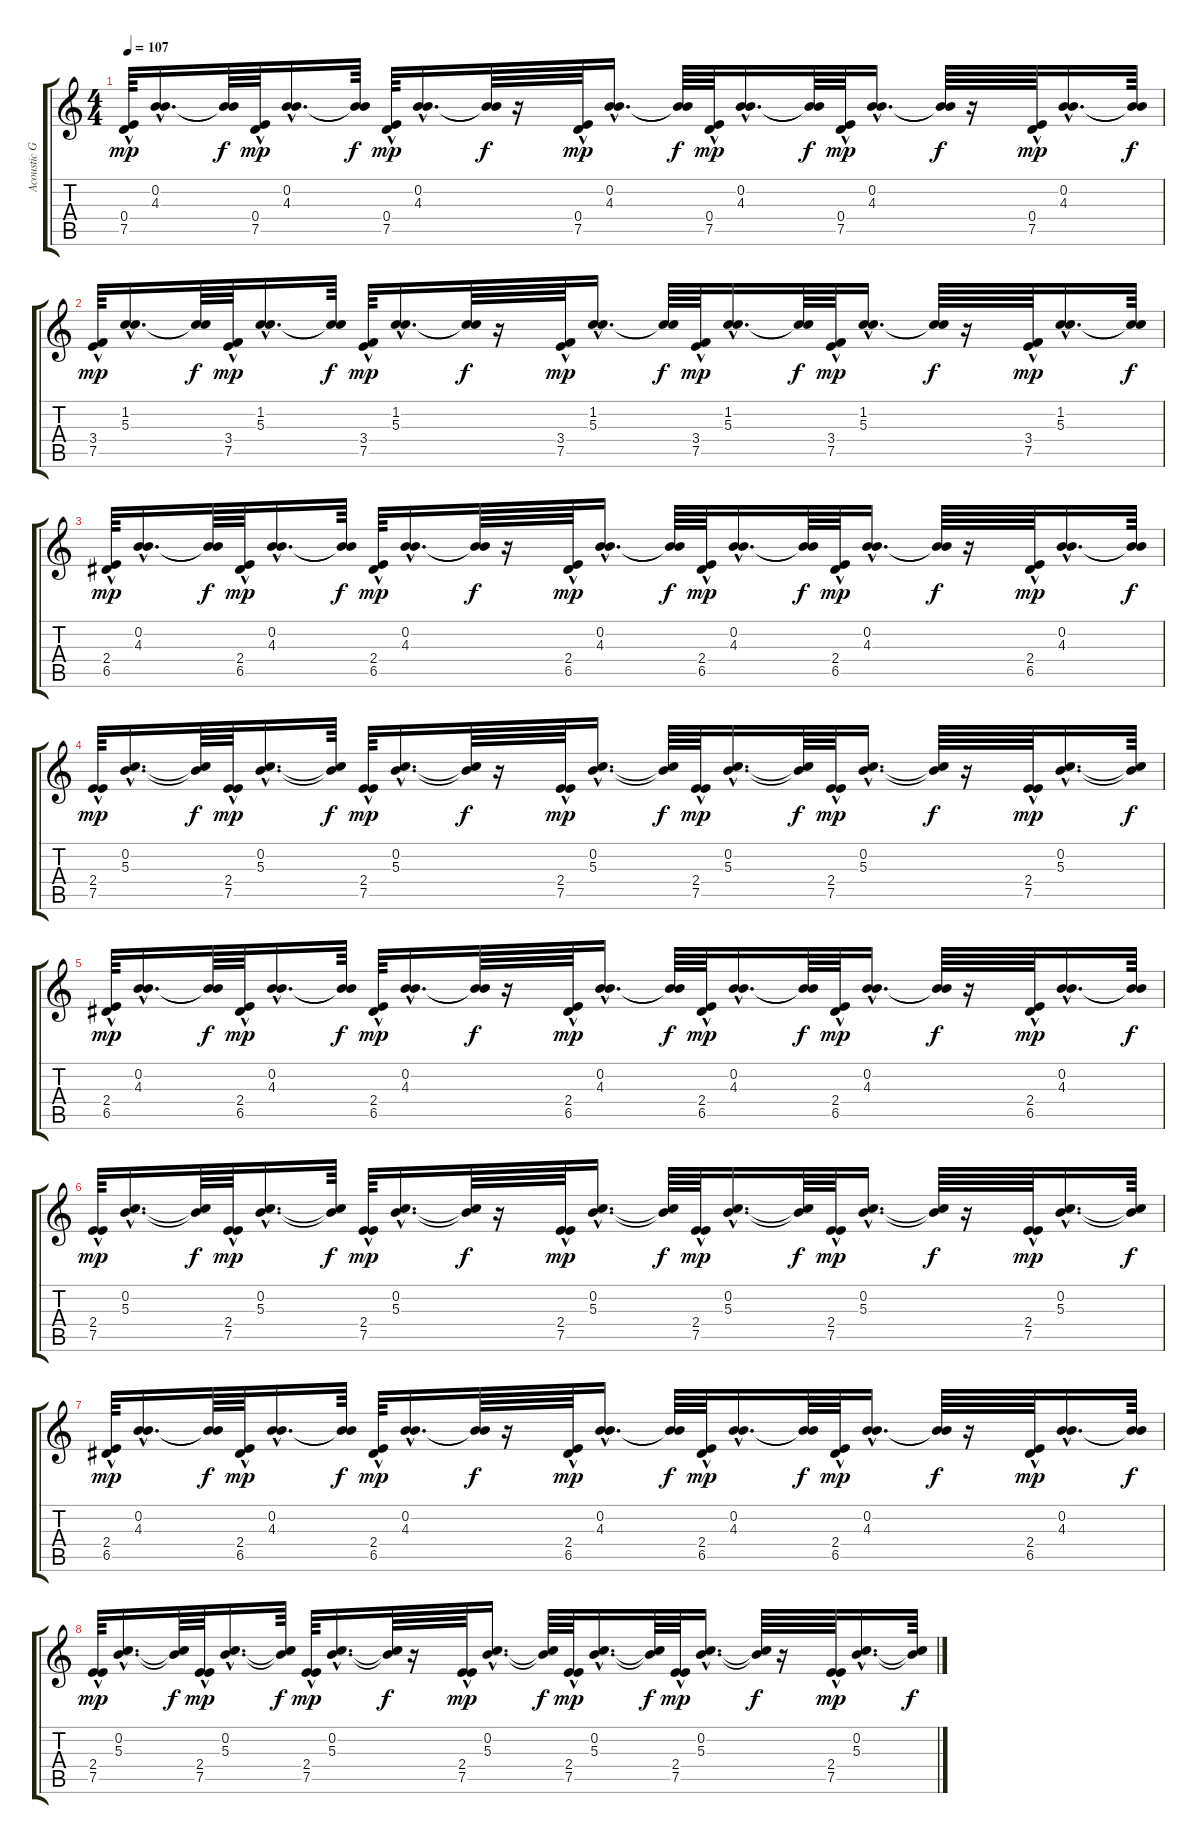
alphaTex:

\track ("Acoustic Guitar" "Acoustic G") {instrument acousticguitarsteel}
\staff {score tabs}
\tuning (E4 B3 G3 D3 A2 E2) {hide}
\ts (4 4)
\tempo 107
\clef g2
\ks c
(0.4{hac} 7.5).64{dy mp} (0.2{hac} 4.3{hac}).16{d} (0.2{t} 4.3{t}).64{dy f} (0.4{hac} 7.5).64{dy mp} (0.2{hac} 4.3{hac}).16{d} (0.2{t} 4.3{t}).64{dy f} (0.4{hac} 7.5).64{dy mp} (0.2{hac} 4.3{hac}).16{d} (0.2{t} 4.3{t}).64{dy f} r.16 (0.4{hac} 7.5).64{dy mp} (0.2{hac} 4.3{hac}).16{d} (0.2{t} 4.3{t}).64{dy f} (0.4{hac} 7.5).64{dy mp} (0.2{hac} 4.3{hac}).16{d} (0.2{t} 4.3{t}).64{dy f} (0.4{hac} 7.5).64{dy mp} (0.2{hac} 4.3{hac}).16{d} (0.2{t} 4.3{t}).64{dy f} r.16 (0.4{hac} 7.5).64{dy mp} (0.2{hac} 4.3{hac}).16{d} (0.2{t} 4.3{t}).64{dy f} |
(3.4 7.5{hac}).64{dy mp} (1.2{hac} 5.3{hac}).16{d} (1.2{t} 5.3{t}).64{dy f} (3.4 7.5{hac}).64{dy mp} (1.2{hac} 5.3{hac}).16{d} (1.2{t} 5.3{t}).64{dy f} (3.4 7.5{hac}).64{dy mp} (1.2{hac} 5.3{hac}).16{d} (1.2{t} 5.3{t}).64{dy f} r.16 (3.4 7.5{hac}).64{dy mp} (1.2{hac} 5.3{hac}).16{d} (1.2{t} 5.3{t}).64{dy f} (3.4 7.5{hac}).64{dy mp} (1.2{hac} 5.3{hac}).16{d} (1.2{t} 5.3{t}).64{dy f} (3.4 7.5{hac}).64{dy mp} (1.2{hac} 5.3{hac}).16{d} (1.2{t} 5.3{t}).64{dy f} r.16 (3.4 7.5{hac}).64{dy mp} (1.2{hac} 5.3{hac}).16{d} (1.2{t} 5.3{t}).64{dy f} |
(2.4 6.5{hac}).64{dy mp} (0.2{hac} 4.3{hac}).16{d} (0.2{t} 4.3{t}).64{dy f} (2.4 6.5{hac}).64{dy mp} (0.2{hac} 4.3{hac}).16{d} (0.2{t} 4.3{t}).64{dy f} (2.4 6.5{hac}).64{dy mp} (0.2{hac} 4.3{hac}).16{d} (0.2{t} 4.3{t}).64{dy f} r.16 (2.4 6.5{hac}).64{dy mp} (0.2{hac} 4.3{hac}).16{d} (0.2{t} 4.3{t}).64{dy f} (2.4 6.5{hac}).64{dy mp} (0.2{hac} 4.3{hac}).16{d} (0.2{t} 4.3{t}).64{dy f} (2.4 6.5{hac}).64{dy mp} (0.2{hac} 4.3{hac}).16{d} (0.2{t} 4.3{t}).64{dy f} r.16 (2.4 6.5{hac}).64{dy mp} (0.2{hac} 4.3{hac}).16{d} (0.2{t} 4.3{t}).64{dy f} |
(2.4 7.5{hac}).64{dy mp} (0.2{hac} 5.3{hac}).16{d} (0.2{t} 5.3{t}).64{dy f} (2.4 7.5{hac}).64{dy mp} (0.2{hac} 5.3{hac}).16{d} (0.2{t} 5.3{t}).64{dy f} (2.4 7.5{hac}).64{dy mp} (0.2{hac} 5.3{hac}).16{d} (0.2{t} 5.3{t}).64{dy f} r.16 (2.4 7.5{hac}).64{dy mp} (0.2{hac} 5.3{hac}).16{d} (0.2{t} 5.3{t}).64{dy f} (2.4 7.5{hac}).64{dy mp} (0.2{hac} 5.3{hac}).16{d} (0.2{t} 5.3{t}).64{dy f} (2.4 7.5{hac}).64{dy mp} (0.2{hac} 5.3{hac}).16{d} (0.2{t} 5.3{t}).64{dy f} r.16 (2.4 7.5{hac}).64{dy mp} (0.2{hac} 5.3{hac}).16{d} (0.2{t} 5.3{t}).64{dy f} |
(2.4 6.5{hac}).64{dy mp} (0.2{hac} 4.3{hac}).16{d} (0.2{t} 4.3{t}).64{dy f} (2.4 6.5{hac}).64{dy mp} (0.2{hac} 4.3{hac}).16{d} (0.2{t} 4.3{t}).64{dy f} (2.4 6.5{hac}).64{dy mp} (0.2{hac} 4.3{hac}).16{d} (0.2{t} 4.3{t}).64{dy f} r.16 (2.4 6.5{hac}).64{dy mp} (0.2{hac} 4.3{hac}).16{d} (0.2{t} 4.3{t}).64{dy f} (2.4 6.5{hac}).64{dy mp} (0.2{hac} 4.3{hac}).16{d} (0.2{t} 4.3{t}).64{dy f} (2.4 6.5{hac}).64{dy mp} (0.2{hac} 4.3{hac}).16{d} (0.2{t} 4.3{t}).64{dy f} r.16 (2.4 6.5{hac}).64{dy mp} (0.2{hac} 4.3{hac}).16{d} (0.2{t} 4.3{t}).64{dy f} |
(2.4 7.5{hac}).64{dy mp} (0.2{hac} 5.3{hac}).16{d} (0.2{t} 5.3{t}).64{dy f} (2.4 7.5{hac}).64{dy mp} (0.2{hac} 5.3{hac}).16{d} (0.2{t} 5.3{t}).64{dy f} (2.4 7.5{hac}).64{dy mp} (0.2{hac} 5.3{hac}).16{d} (0.2{t} 5.3{t}).64{dy f} r.16 (2.4 7.5{hac}).64{dy mp} (0.2{hac} 5.3{hac}).16{d} (0.2{t} 5.3{t}).64{dy f} (2.4 7.5{hac}).64{dy mp} (0.2{hac} 5.3{hac}).16{d} (0.2{t} 5.3{t}).64{dy f} (2.4 7.5{hac}).64{dy mp} (0.2{hac} 5.3{hac}).16{d} (0.2{t} 5.3{t}).64{dy f} r.16 (2.4 7.5{hac}).64{dy mp} (0.2{hac} 5.3{hac}).16{d} (0.2{t} 5.3{t}).64{dy f} |
(2.4 6.5{hac}).64{dy mp} (0.2{hac} 4.3{hac}).16{d} (0.2{t} 4.3{t}).64{dy f} (2.4 6.5{hac}).64{dy mp} (0.2{hac} 4.3{hac}).16{d} (0.2{t} 4.3{t}).64{dy f} (2.4 6.5{hac}).64{dy mp} (0.2{hac} 4.3{hac}).16{d} (0.2{t} 4.3{t}).64{dy f} r.16 (2.4 6.5{hac}).64{dy mp} (0.2{hac} 4.3{hac}).16{d} (0.2{t} 4.3{t}).64{dy f} (2.4 6.5{hac}).64{dy mp} (0.2{hac} 4.3{hac}).16{d} (0.2{t} 4.3{t}).64{dy f} (2.4 6.5{hac}).64{dy mp} (0.2{hac} 4.3{hac}).16{d} (0.2{t} 4.3{t}).64{dy f} r.16 (2.4 6.5{hac}).64{dy mp} (0.2{hac} 4.3{hac}).16{d} (0.2{t} 4.3{t}).64{dy f} |
(2.4 7.5{hac}).64{dy mp} (0.2{hac} 5.3{hac}).16{d} (0.2{t} 5.3{t}).64{dy f} (2.4 7.5{hac}).64{dy mp} (0.2{hac} 5.3{hac}).16{d} (0.2{t} 5.3{t}).64{dy f} (2.4 7.5{hac}).64{dy mp} (0.2{hac} 5.3{hac}).16{d} (0.2{t} 5.3{t}).64{dy f} r.16 (2.4 7.5{hac}).64{dy mp} (0.2{hac} 5.3{hac}).16{d} (0.2{t} 5.3{t}).64{dy f} (2.4 7.5{hac}).64{dy mp} (0.2{hac} 5.3{hac}).16{d} (0.2{t} 5.3{t}).64{dy f} (2.4 7.5{hac}).64{dy mp} (0.2{hac} 5.3{hac}).16{d} (0.2{t} 5.3{t}).64{dy f} r.16 (2.4 7.5{hac}).64{dy mp} (0.2{hac} 5.3{hac}).16{d} (0.2{t} 5.3{t}).64{dy f}
